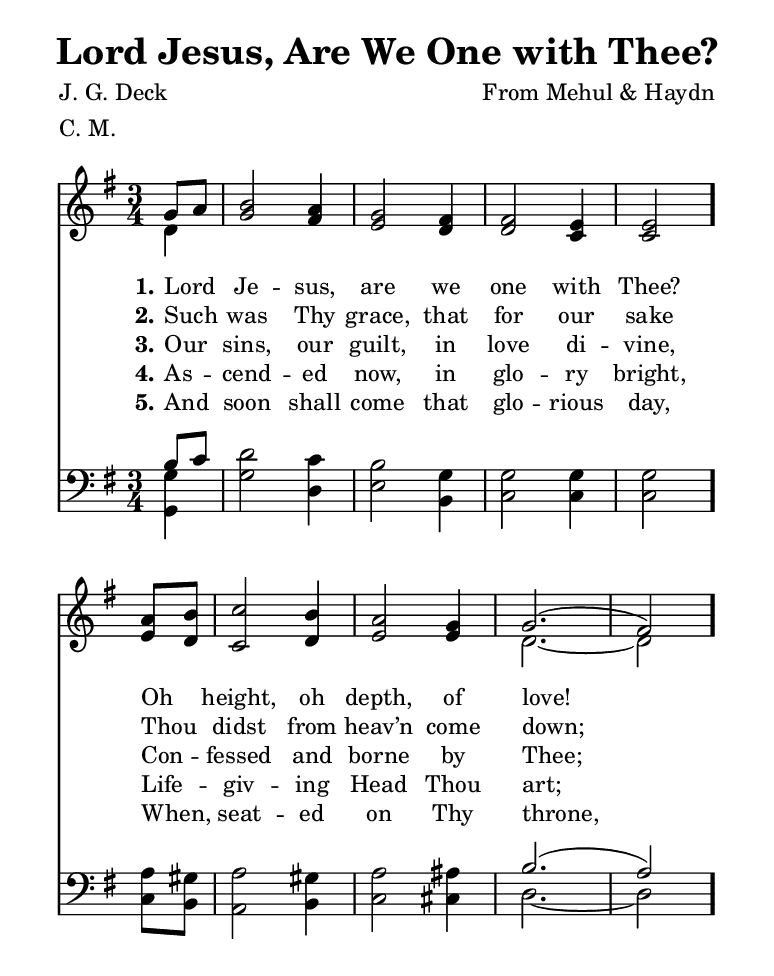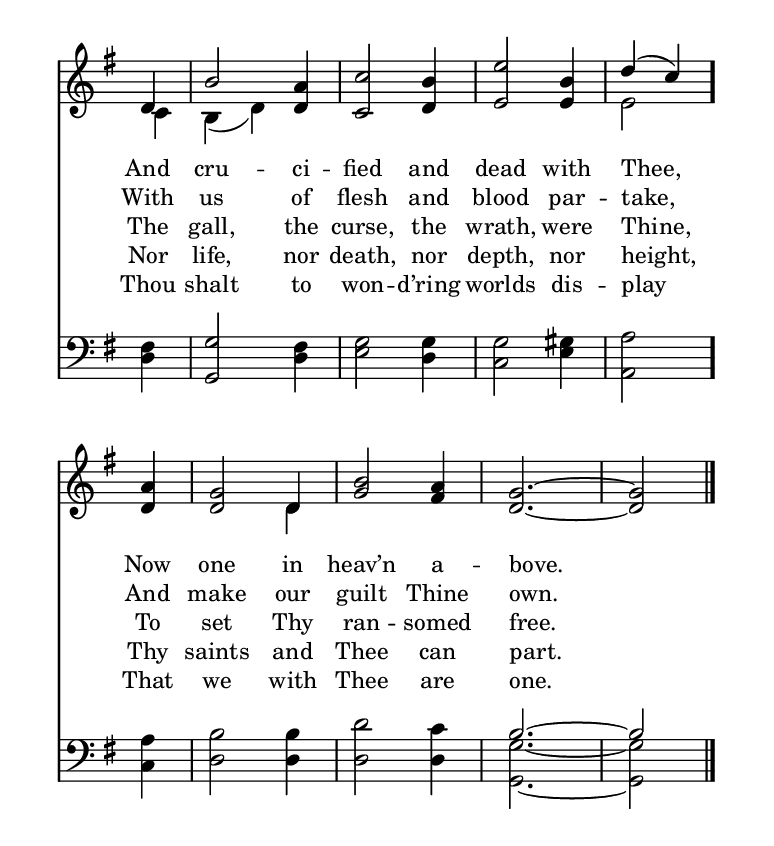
\include "common/global.ily"
\paper {
  \include "common/paper.ily"
  ragged-bottom = ##t
}

\header{
  hymnnumber = "261"
  title = "Lord Jesus, Are We One with Thee?"
  tunename = "Manoah"
  meter = "C. M."
  poet = "J. G. Deck"
  composer = "From Mehul & Haydn"
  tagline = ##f
}

global = {
  \include "common/overrides.ily"
  \override Staff.TimeSignature.style = #'numbered
  \time 3/4
  \override Score.MetronomeMark.transparent = ##t % hide all fermata changes too
  \tempo 4=120
  \key g \major
  \partial 4
  \autoBeamOff
}

notesSoprano = {
\global
\relative c'' {

  g8[ a] | b2 a4 | g2 fis4 | fis2 e4 | e2
  a8[ b] | c2 b4 | a2 g4 | g2.( | fis2)
  d4 | b'2 a4 | c2 b4 | e2 b4 | d4( c)
  a4 | g2 d4 | b'2 a4 | g2. ~ | g2

  \bar "|."

}
}

notesAlto = {
\global
\relative e' {

  d4 | g2 fis4 | e2 d4 | d2 c4 | c2
  e8[ d] | c2 d4 | e2 e4 | d2. ~ | d2
  c4 | b( d) d | c2 d4 | e2 e4 | e2
  d4 | d2 d4 | g2 fis4 | d2. ~ | d2

}
}

notesTenor = {
\global
\relative a {

  b8[ c] | d2 c4 | b2 g4 | g2 g4 | g2
  a8[ gis] | a2 gis4 | a2 ais4 | b2.( | a2)
  fis4 | g2 fis4 | g2 g4 | g2 gis4 | a2
  a4 | b2 b4 | d2 c4 | b2. ~ | b2

}
}

notesBass = {
\global
\relative f {

  <g g,>4 | g2 d4 | e2 b4 | c2 c4 | c2
  c8[ b] | a2 b4 | c2 cis4 | d2. ~ | d2
  d4 | g,2 d'4 | e2 d4 | c2 e4 | a,2
  c4 | d2 d4 | d2 d4 | <g g,>2. ~ | <g g,>2

}
}

wordsA = \lyricmode {
\set stanza = "1."

Lord Je -- sus, are we one with Thee? \bar "."
Oh height, oh depth, of love! \bar "."
And cru -- ci -- fied and dead with Thee, \bar "."
Now one in heav’n a -- bove. \bar "."

}

wordsB = \lyricmode {
\set stanza = "2."

Such was Thy grace, that for our sake
Thou didst from heav’n come down;
With us of flesh and blood par -- take,
And make our guilt Thine own.

}

wordsC = \lyricmode {
\set stanza = "3."

Our sins, our guilt, in love di -- vine,
Con -- fessed and borne by Thee;
The gall, the curse, the wrath, were Thine,
To set Thy ran -- somed free.

}

wordsD = \lyricmode {
\set stanza = "4."

As -- cend -- ed now, in glo -- ry bright,
Life -- giv -- ing Head Thou art;
Nor life, nor death, nor depth, nor height,
Thy saints and Thee can part.

}

wordsE = \lyricmode {
\set stanza = "5."

And soon shall come that glo -- rious day,
When, seat -- ed on Thy throne,
Thou shalt to won -- d’ring worlds dis -- play
That we with Thee are one.

}

\score {
  \context ChoirStaff <<
    \context Staff = upper <<
      \set Staff.autoBeaming = ##f
      \set ChoirStaff.systemStartDelimiter = #'SystemStartBar
      \set ChoirStaff.printPartCombineTexts = ##f
      \partcombine #'(2 . 9) \notesSoprano \notesAlto
      \context NullVoice = sopranos { \voiceOne << \notesSoprano >> }
      \context NullVoice = altos { \voiceTwo << \notesAlto >> }
      \context Lyrics = one   \lyricsto sopranos \wordsA
      \context Lyrics = two   \lyricsto sopranos \wordsB
      \context Lyrics = three \lyricsto sopranos \wordsC
      \context Lyrics = four  \lyricsto sopranos \wordsD
      \context Lyrics = five  \lyricsto sopranos \wordsE
    >>
    \context Staff = men <<
      \set Staff.autoBeaming = ##f
      \clef bass
      \set ChoirStaff.printPartCombineTexts = ##f
      \partcombine #'(2 . 9) \notesTenor \notesBass
      \context NullVoice = tenors { \voiceOne << \notesTenor >> }
      \context NullVoice = basses { \voiceTwo << \notesBass >> }
    >>
  >>
  \layout {
    \include "common/layout.ily"
  }
  \midi{
    \include "common/midi.ily"
  }
}

\version "2.19.49"  % necessary for upgrading to future LilyPond versions.

% vi:set et ts=2 sw=2 ai nocindent syntax=lilypond:
